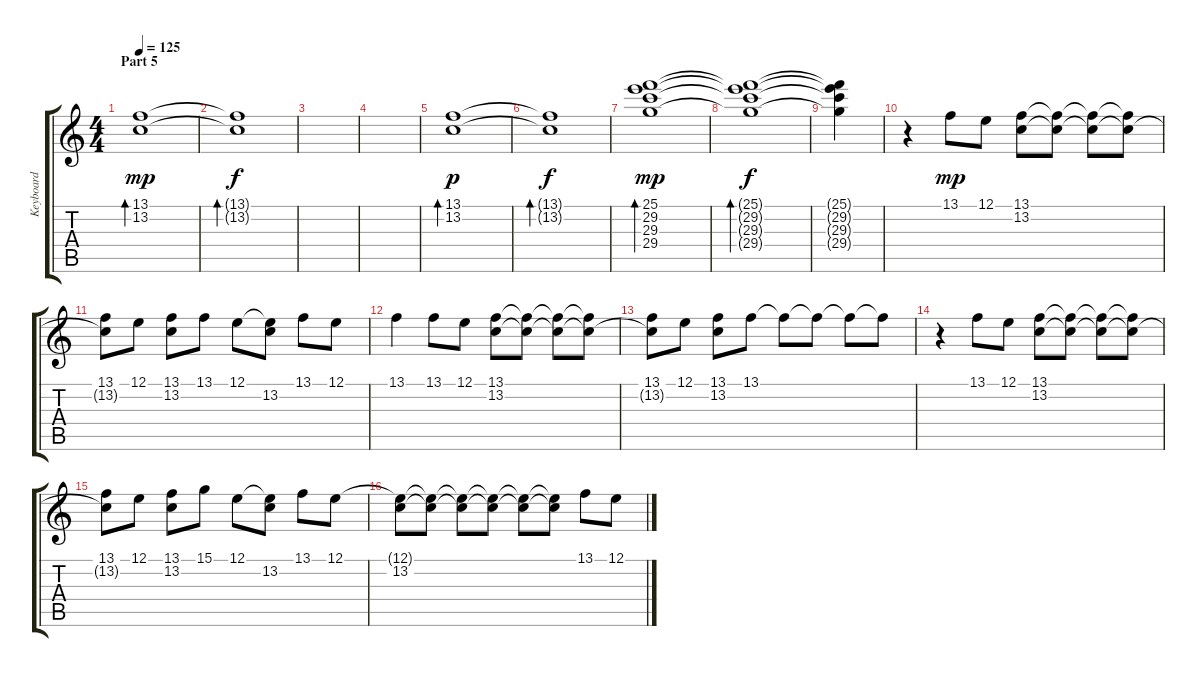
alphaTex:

\track ("Keyboard" "Keyboard") {instrument electricpiano1 bank 1}
\staff {score tabs}
\tuning (E4 B3 G3 D3 A2 E2) {hide}
\ts (4 4)
\section ("" "Part 5")
\tempo 125
\clef g2
\ks c
(13.1 13.2).1{bd 240 dy mp} |
(13.1{t} 13.2{t}).1{bd 240 dy f} |
|
|
(13.1 13.2).1{bd 240 dy p} |
(13.1{t} 13.2{t}).1{bd 240 dy f} |
(25.1 29.2 29.3 29.4).1{bd 240 dy mp} |
(25.1{t} 29.2{t} 29.3{t} 29.4{t}).1{bd 240 dy f} |
(25.1{t} 29.2{t} 29.3{t} 29.4{t}).4 |
r.4 13.1.8{dy mp} 12.1.8 (13.1 13.2).8 (13.1{t} 13.2{t}).8 (13.1{t} 13.2{t}).8 (13.1{t} 13.2{t}).8 |
(13.1 13.2{t}).8 12.1.8 (13.1 13.2).8 13.1.8 12.1.8 (12.1{t} 13.2).8 13.1.8 12.1.8 |
13.1.4 13.1.8 12.1.8 (13.1 13.2).8 (13.1{t} 13.2{t}).8 (13.1{t} 13.2{t}).8 (13.1{t} 13.2{t}).8 |
(13.1 13.2{t}).8 12.1.8 (13.1 13.2).8 13.1.8 13.1{t}.8 13.1{t}.8 13.1{t}.8 13.1{t}.8 |
r.4 13.1.8 12.1.8 (13.1 13.2).8 (13.1{t} 13.2{t}).8 (13.1{t} 13.2{t}).8 (13.1{t} 13.2{t}).8 |
(13.1 13.2{t}).8 12.1.8 (13.1 13.2).8 15.1.8 12.1.8 (12.1{t} 13.2).8 13.1.8 12.1.8 |
(12.1{t} 13.2).8 (12.1{t} 13.2{t}).8 (12.1{t} 13.2{t}).8 (12.1{t} 13.2{t}).8 (12.1{t} 13.2{t}).8 (12.1{t} 13.2{t}).8 13.1.8 12.1.8
